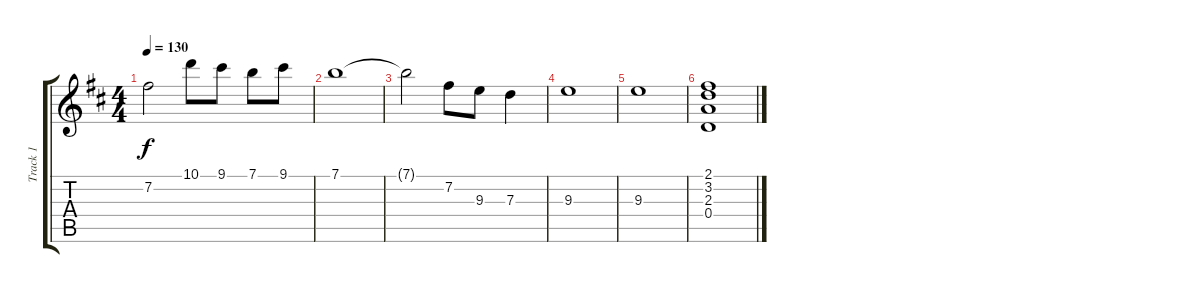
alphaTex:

\track ("Track 1" "Track 1") {instrument electricguitarclean}
\staff {score tabs}
\tuning (E4 B3 G3 D3 A2 E2) {hide}
\ts (4 4)
\tempo 130
\clef g2
\ks d
7.2{t}.2{dy f} 10.1.8 9.1.8 7.1.8 9.1.8 |
7.1.1 |
7.1{t}.2 7.2.8 9.3.8 7.3.4 |
9.3.1 |
9.3.1 |
(2.1 3.2 2.3 0.4).1
